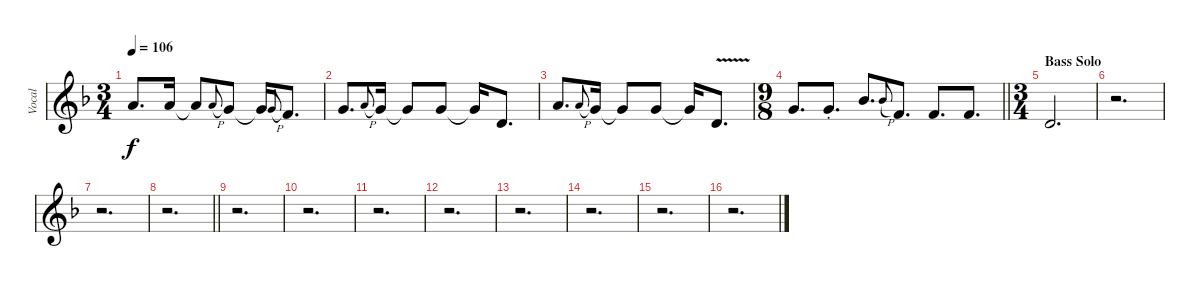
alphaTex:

\track ("Vocal" "Vocal") {instrument lead2sawtooth}
\staff {score}
\tuning (E4 B3 G3 D3 A2 E2) {hide}
\ts (3 4)
\tempo 106
\clef g2
\ks dminor
5.1.8{d dy f} 5.1.16 5.1{t}.8 5.1{h}.8{gr onbeat} 3.1.8 3.1{t}.16 3.1{h}.8{gr onbeat} 1.1.8{d} |
3.1.8{d} 5.1{h}.8{gr onbeat} 3.1.16 3.1{t}.8 3.1.8 3.1{t}.16 3.2.8{d} |
5.1.8{d} 5.1{h}.8{gr onbeat} 3.1.16 3.1{t}.8 3.1.8 3.1{t}.16 3.2{v}.8{d} |
\ts (9 8)
\barLineRight lightlight
3.1.8{d} 3.1{st}.8{d} 6.1.8{d} 6.1{h}.8{gr onbeat} 1.1.8{d} 1.1.8{d} 1.1.8{d} |
\ts (3 4)
\section ("" "Bass Solo")
3.2.2{d} |
r.2{d} |
r.2{d} |
\barLineRight lightlight
r.2{d} |
r.2{d} |
r.2{d} |
r.2{d} |
r.2{d} |
r.2{d} |
r.2{d} |
r.2{d} |
r.2{d}
